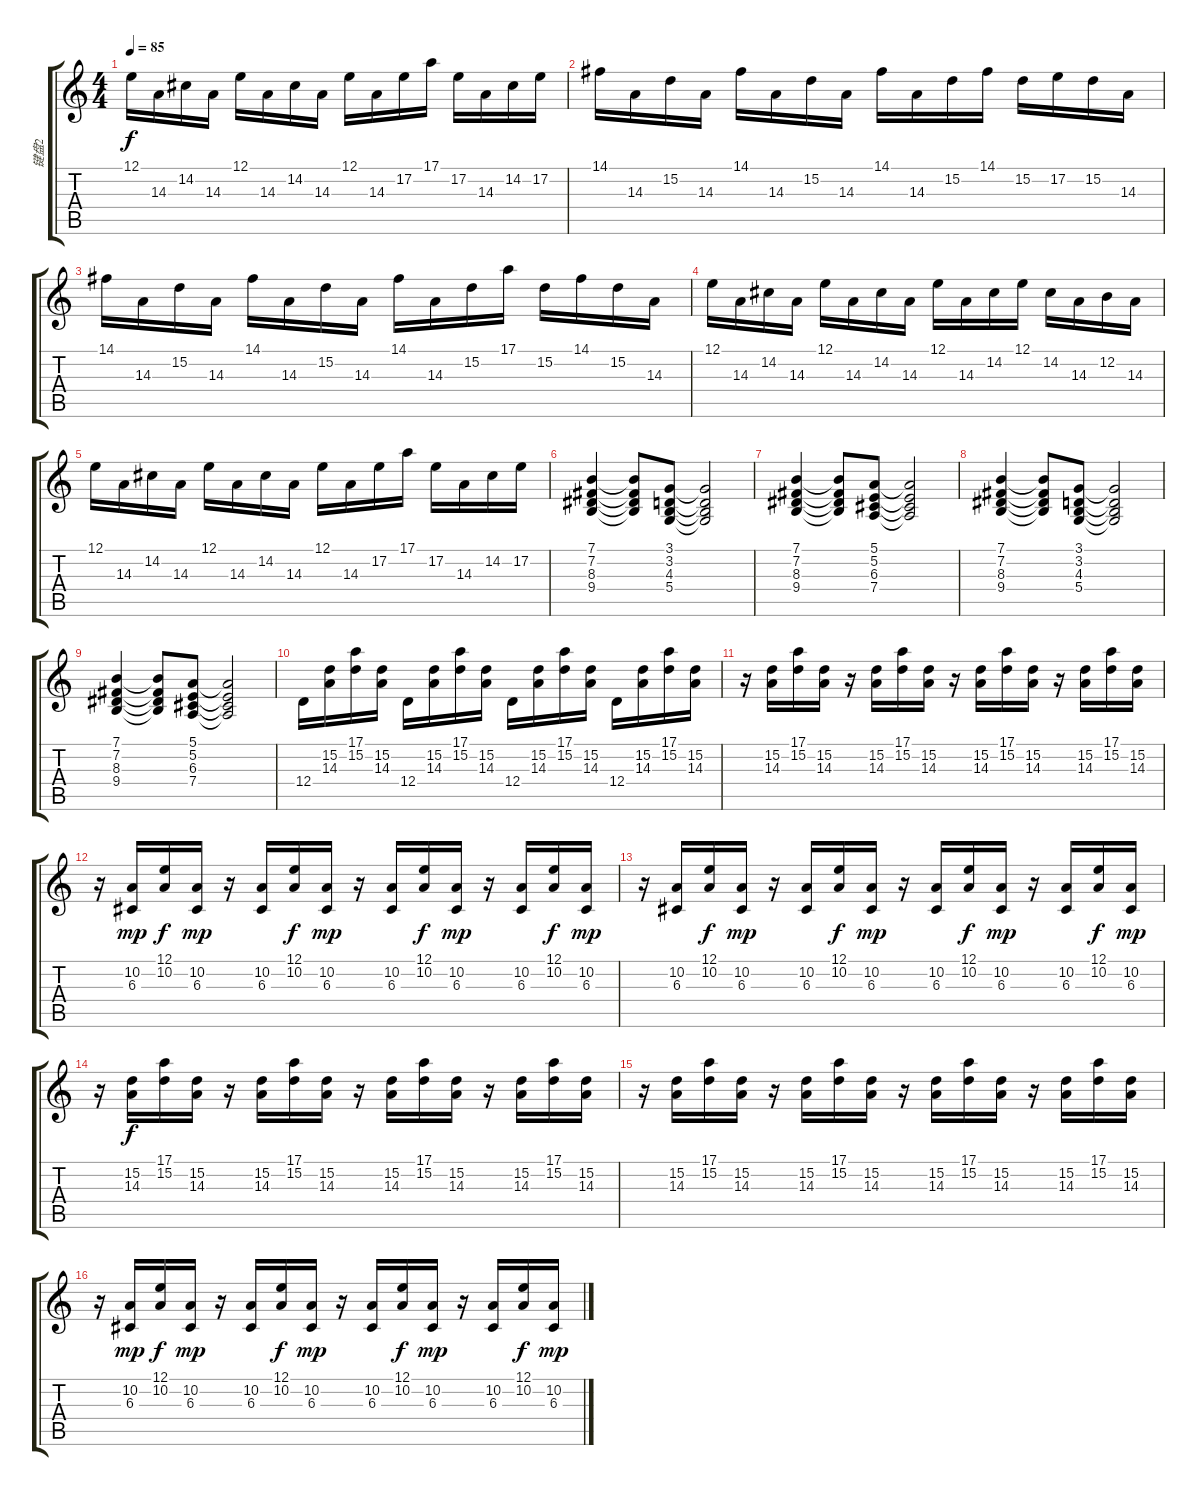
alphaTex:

\track ("键盘2" "键盘2") {instrument panflute}
\staff {score tabs}
\tuning (E4 B3 G3 D3 A2 E2) {hide}
\ts (4 4)
\tempo 85
\clef g2
\ks c
12.1.16{dy f} 14.3.16 14.2.16 14.3.16 12.1.16 14.3.16 14.2.16 14.3.16 12.1.16 14.3.16 17.2.16 17.1.16 17.2.16 14.3.16 14.2.16 17.2.16 |
14.1.16{volume 11 instrument sitar} 14.3.16 15.2.16 14.3.16 14.1.16 14.3.16 15.2.16 14.3.16 14.1.16 14.3.16 15.2.16 14.1.16 15.2.16 17.2.16 15.2.16 14.3.16 |
14.1.16 14.3.16 15.2.16 14.3.16 14.1.16 14.3.16 15.2.16 14.3.16 14.1.16 14.3.16 15.2.16 17.1.16 15.2.16 14.1.16 15.2.16 14.3.16 |
12.1.16 14.3.16 14.2.16 14.3.16 12.1.16 14.3.16 14.2.16 14.3.16 12.1.16 14.3.16 14.2.16 12.1.16 14.2.16 14.3.16 12.2.16 14.3.16 |
12.1.16 14.3.16 14.2.16 14.3.16 12.1.16 14.3.16 14.2.16 14.3.16 12.1.16 14.3.16 17.2.16 17.1.16 17.2.16 14.3.16 14.2.16 17.2.16 |
(7.1 7.2 8.3 9.4).4{volume 7 instrument choiraahs} (7.1{t} 7.2{t} 8.3{t} 9.4{t}).8 (3.1 3.2 4.3 5.4).8 (3.1{t} 3.2{t} 4.3{t} 5.4{t}).2 |
(7.1 7.2 8.3 9.4).4 (7.1{t} 7.2{t} 8.3{t} 9.4{t}).8 (5.1 5.2 6.3 7.4).8 (5.1{t} 5.2{t} 6.3{t} 7.4{t}).2 |
(7.1 7.2 8.3 9.4).4{volume 7 instrument choiraahs} (7.1{t} 7.2{t} 8.3{t} 9.4{t}).8 (3.1 3.2 4.3 5.4).8 (3.1{t} 3.2{t} 4.3{t} 5.4{t}).2 |
(7.1 7.2 8.3 9.4).4 (7.1{t} 7.2{t} 8.3{t} 9.4{t}).8 (5.1 5.2 6.3 7.4).8 (5.1{t} 5.2{t} 6.3{t} 7.4{t}).2 |
12.4.16{volume 10 instrument honkytonkpiano} (15.2 14.3).16 (17.1 15.2).16 (15.2 14.3).16 12.4.16 (15.2 14.3).16 (17.1 15.2).16 (15.2 14.3).16 12.4.16 (15.2 14.3).16 (17.1 15.2).16 (15.2 14.3).16 12.4.16 (15.2 14.3).16 (17.1 15.2).16 (15.2 14.3).16 |
r.16 (15.2 14.3).16 (17.1 15.2).16 (15.2 14.3).16 r.16 (15.2 14.3).16 (17.1 15.2).16 (15.2 14.3).16 r.16 (15.2 14.3).16 (17.1 15.2).16 (15.2 14.3).16 r.16 (15.2 14.3).16 (17.1 15.2).16 (15.2 14.3).16 |
r.16 (10.2 6.3).16{dy mp} (12.1 10.2).16{dy f} (10.2 6.3).16{dy mp} r.16 (10.2 6.3).16 (12.1 10.2).16{dy f} (10.2 6.3).16{dy mp} r.16 (10.2 6.3).16 (12.1 10.2).16{dy f} (10.2 6.3).16{dy mp} r.16 (10.2 6.3).16 (12.1 10.2).16{dy f} (10.2 6.3).16{dy mp} |
r.16 (10.2 6.3).16 (12.1 10.2).16{dy f} (10.2 6.3).16{dy mp} r.16 (10.2 6.3).16 (12.1 10.2).16{dy f} (10.2 6.3).16{dy mp} r.16 (10.2 6.3).16 (12.1 10.2).16{dy f} (10.2 6.3).16{dy mp} r.16 (10.2 6.3).16 (12.1 10.2).16{dy f} (10.2 6.3).16{dy mp} |
r.16 (15.2 14.3).16{dy f} (17.1 15.2).16 (15.2 14.3).16 r.16 (15.2 14.3).16 (17.1 15.2).16 (15.2 14.3).16 r.16 (15.2 14.3).16 (17.1 15.2).16 (15.2 14.3).16 r.16 (15.2 14.3).16 (17.1 15.2).16 (15.2 14.3).16 |
r.16 (15.2 14.3).16 (17.1 15.2).16 (15.2 14.3).16 r.16 (15.2 14.3).16 (17.1 15.2).16 (15.2 14.3).16 r.16 (15.2 14.3).16 (17.1 15.2).16 (15.2 14.3).16 r.16 (15.2 14.3).16 (17.1 15.2).16 (15.2 14.3).16 |
r.16 (10.2 6.3).16{dy mp} (12.1 10.2).16{dy f} (10.2 6.3).16{dy mp} r.16 (10.2 6.3).16 (12.1 10.2).16{dy f} (10.2 6.3).16{dy mp} r.16 (10.2 6.3).16 (12.1 10.2).16{dy f} (10.2 6.3).16{dy mp} r.16 (10.2 6.3).16 (12.1 10.2).16{dy f} (10.2 6.3).16{dy mp}
